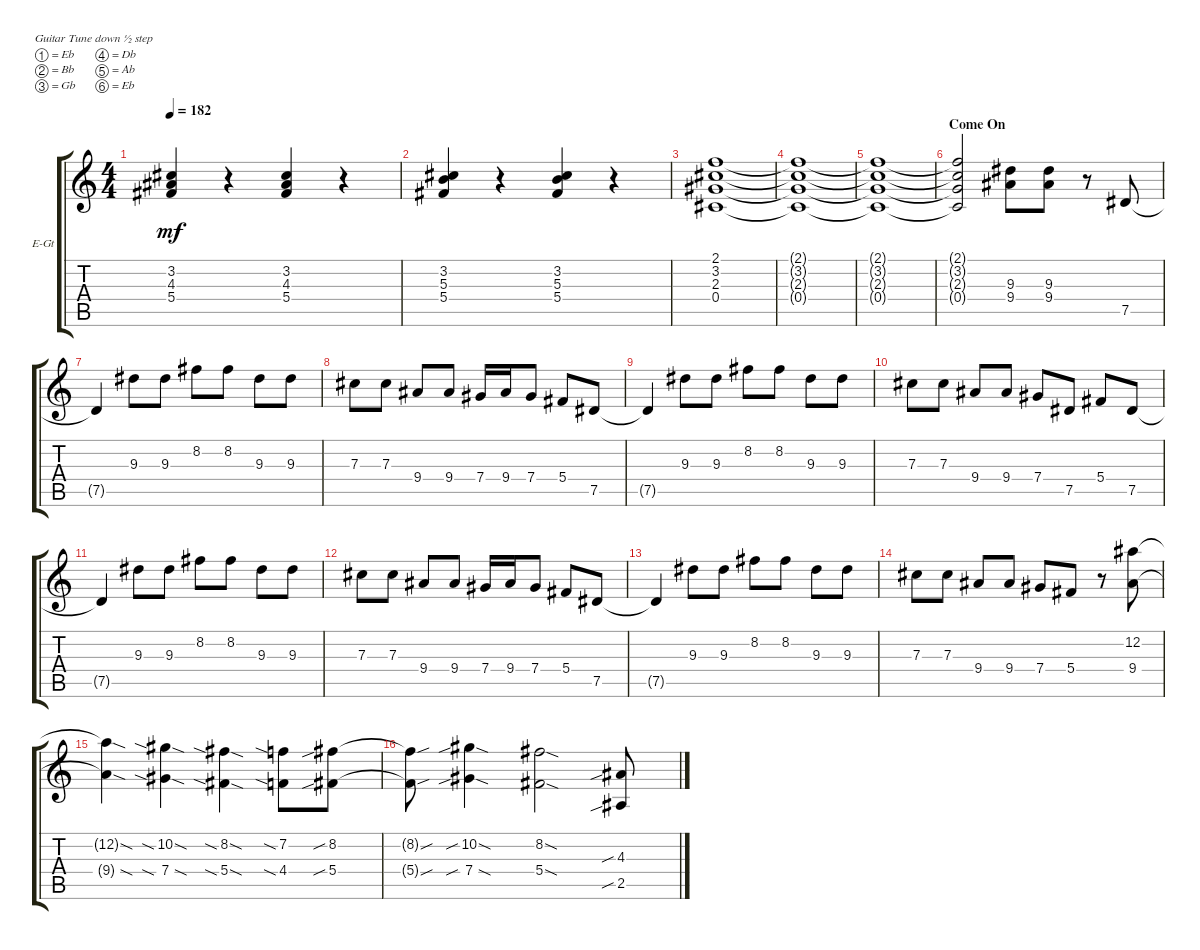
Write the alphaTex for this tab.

\defaultSystemsLayout 4
\bracketExtendMode groupsimilarinstruments
\firstSystemTrackNameOrientation horizontal
\otherSystemsTrackNameOrientation horizontal
\track ("Electric Guitar" "E-Gt") {instrument distortionguitar}
\staff {score tabs}
\tuning (Eb4 Bb3 Gb3 Db3 Ab2 Eb2)
\ts (4 4)
\tempo 182
\clef g2
\ks c
(4.3 5.4 3.2).4{dy mf} r.4 (4.3 5.4 3.2).4 r.4 |
(3.2 5.4 5.3).4 r.4 (3.2 5.4 5.3).4 r.4 |
(2.1 3.2 2.3 0.4).1 |
(2.3{t} 0.4{t} 2.1{t} 3.2{t}).1 |
(3.2{t} 2.1{t} 2.3{t} 0.4{t}).1 |
\section ("" "Come On")
(2.1{t} 3.2{t} 2.3{t} 0.4{t}).2 (9.4 9.3).8 (9.4 9.3).8 r.8 7.5.8 |
7.5{t}.4 9.3.8 9.3.8 8.2.8 8.2.8 9.3.8 9.3.8 |
7.3.8 7.3.8 9.4.8 9.4.8 7.4.16 9.4.16 7.4.8 5.4.8 7.5.8 |
7.5{t}.4 9.3.8 9.3.8 8.2.8 8.2.8 9.3.8 9.3.8 |
7.3.8 7.3.8 9.4.8 9.4.8 7.4.8 7.5.8 5.4.8 7.5.8 |
7.5{t}.4 9.3.8 9.3.8 8.2.8 8.2.8 9.3.8 9.3.8 |
7.3.8 7.3.8 9.4.8 9.4.8 7.4.16 9.4.16 7.4.8 5.4.8 7.5.8 |
7.5{t}.4 9.3.8 9.3.8 8.2.8 8.2.8 9.3.8 9.3.8 |
7.3.8 7.3.8 9.4.8 9.4.8 7.4.8 5.4.8 r.8 (12.2 9.4).8 |
(9.4{sod t} 12.2{sod t}).4 (10.2{sia sod} 7.4{sia sod}).4 (8.2{sia sod} 5.4{sia sod}).4 (7.2{sia} 4.4{sia}).8 (8.2{sib} 5.4{sib}).8 |
(8.2{sou t} 5.4{sou t}).8 (10.2{sib sod} 7.4{sib sod}).4 (8.2{sod} 5.4{sod}).2 (4.3{sib} 2.5{sib}).8
